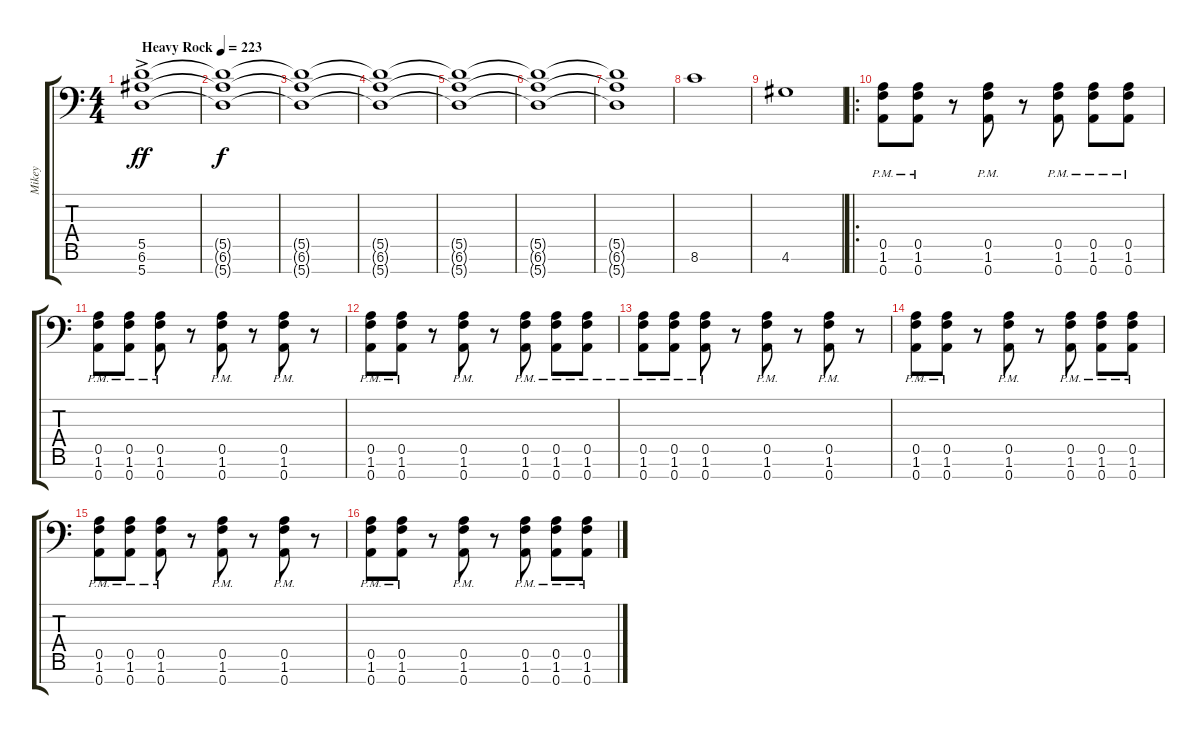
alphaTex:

\track ("Mikey" "Mikey") {solo instrument distortionguitar}
\staff {score tabs}
\tuning (E4 B3 Gb3 D3 A2 E2 A1) {hide}
\ts (4 4)
\tempo (223 "Heavy Rock")
\clef f4
\ks c
(5.5{ac} 6.6{ac} 5.7{ac}).1{dy ff instrument distortionguitar} |
(5.5{t} 6.6{t} 5.7{t}).1{dy f} |
(5.5{t} 6.6{t} 5.7{t}).1 |
(5.5{t} 6.6{t} 5.7{t}).1 |
(5.5{t} 6.6{t} 5.7{t}).1 |
(5.5{t} 6.6{t} 5.7{t}).1 |
(5.5{t} 6.6{t} 5.7{t}).1 |
8.6.1 |
4.6.1 |
\ro
(0.5{pm} 1.6{pm} 0.7{pm}).8 (0.5{pm} 1.6{pm} 0.7{pm}).8 r.8 (0.5{pm} 1.6{pm} 0.7{pm}).8 r.8 (0.5 1.6{pm} 0.7{pm}).8 (0.5{pm} 1.6{pm} 0.7{pm}).8 (0.5{pm} 1.6{pm} 0.7{pm}).8 |
(0.5{pm} 1.6{pm} 0.7{pm}).8 (0.5{pm} 1.6{pm} 0.7{pm}).8 (0.5 1.6{pm} 0.7{pm}).8 r.8 (0.5{pm} 1.6{pm} 0.7{pm}).8 r.8 (0.5{pm} 1.6{pm} 0.7{pm}).8 r.8 |
(0.5{pm} 1.6{pm} 0.7{pm}).8 (0.5{pm} 1.6{pm} 0.7{pm}).8 r.8 (0.5{pm} 1.6{pm} 0.7{pm}).8 r.8 (0.5 1.6{pm} 0.7{pm}).8 (0.5{pm} 1.6{pm} 0.7{pm}).8 (0.5{pm} 1.6{pm} 0.7{pm}).8 |
(0.5{pm} 1.6{pm} 0.7{pm}).8 (0.5{pm} 1.6{pm} 0.7{pm}).8 (0.5 1.6{pm} 0.7{pm}).8 r.8 (0.5{pm} 1.6{pm} 0.7{pm}).8 r.8 (0.5{pm} 1.6{pm} 0.7{pm}).8 r.8 |
(0.5{pm} 1.6{pm} 0.7{pm}).8 (0.5{pm} 1.6{pm} 0.7{pm}).8 r.8 (0.5{pm} 1.6{pm} 0.7{pm}).8 r.8 (0.5 1.6{pm} 0.7{pm}).8 (0.5{pm} 1.6{pm} 0.7{pm}).8 (0.5{pm} 1.6{pm} 0.7{pm}).8 |
(0.5{pm} 1.6{pm} 0.7{pm}).8 (0.5{pm} 1.6{pm} 0.7{pm}).8 (0.5 1.6{pm} 0.7{pm}).8 r.8 (0.5{pm} 1.6{pm} 0.7{pm}).8 r.8 (0.5{pm} 1.6{pm} 0.7{pm}).8 r.8 |
(0.5{pm} 1.6{pm} 0.7{pm}).8 (0.5{pm} 1.6{pm} 0.7{pm}).8 r.8 (0.5{pm} 1.6{pm} 0.7{pm}).8 r.8 (0.5 1.6{pm} 0.7{pm}).8 (0.5{pm} 1.6{pm} 0.7{pm}).8 (0.5{pm} 1.6{pm} 0.7{pm}).8
